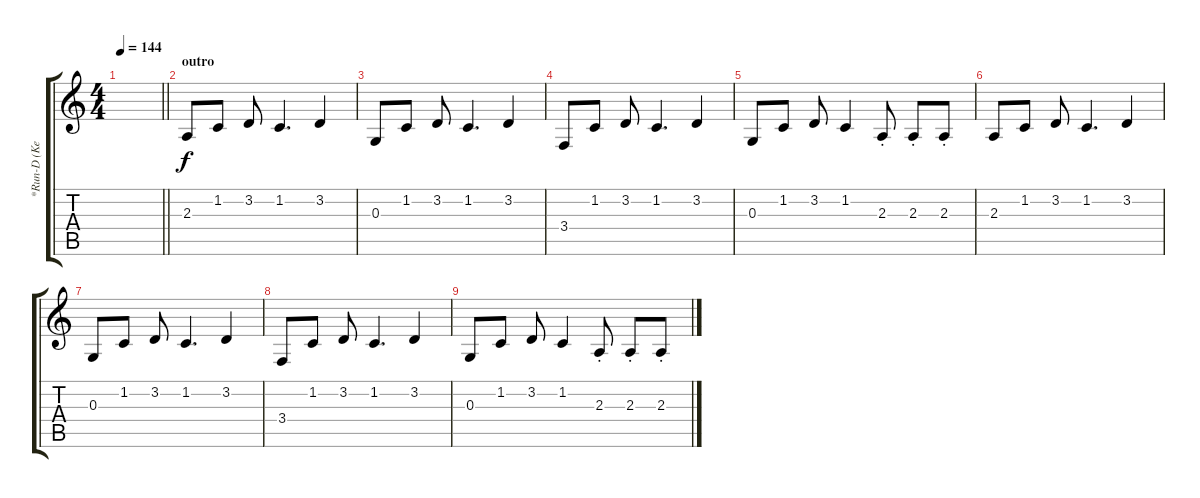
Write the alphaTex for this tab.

\track ("*Run-D (Keyboard 2)" "*Run-D (Ke") {instrument tremolostrings}
\staff {score tabs}
\tuning (E4 B3 G3 D3 A2 E2) {hide}
\ts (4 4)
\tempo 144
\clef g2
\barLineRight lightlight
\ks c
|
\section ("" "outro")
2.3.8 1.2.8 3.2.8 1.2.4{d} 3.2.4 |
0.3.8 1.2.8 3.2.8 1.2.4{d} 3.2.4 |
3.4.8 1.2.8 3.2.8 1.2.4{d} 3.2.4 |
0.3.8 1.2.8 3.2.8 1.2.4 2.3{st}.8{balance 0} 2.3{st}.8{balance 16} 2.3{st}.8{balance 0} |
2.3.8{balance 8} 1.2.8 3.2.8 1.2.4{d} 3.2.4 |
0.3.8 1.2.8 3.2.8 1.2.4{d} 3.2.4 |
3.4.8 1.2.8 3.2.8 1.2.4{d} 3.2.4 |
0.3.8 1.2.8 3.2.8 1.2.4 2.3{st}.8{balance 0} 2.3{st}.8{balance 16} 2.3{st}.8{balance 0}
